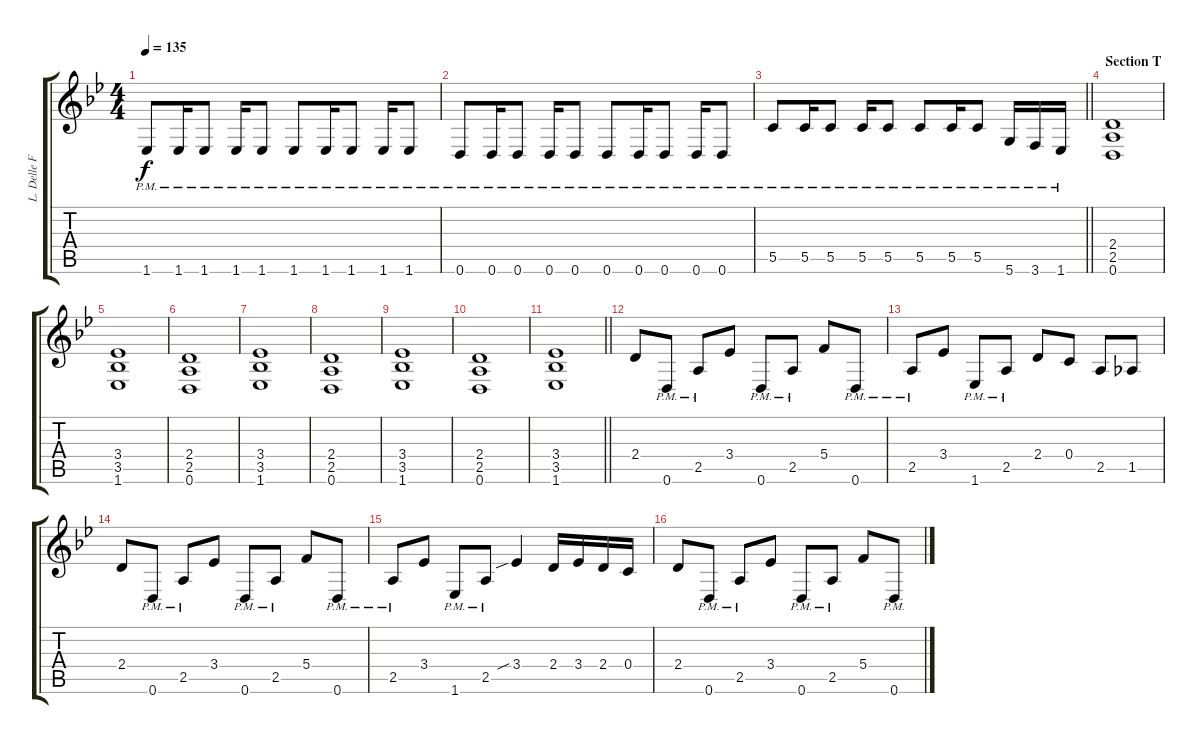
\track ("L. Delle Fave (Dist. Guitar R)" "L. Delle F") {instrument overdrivenguitar}
\staff {score tabs}
\tuning (D4 A3 F3 C3 G2 D2) {hide}
\ts (4 4)
\tempo 135
\clef g2
\ks gminor
1.6{pm}.8{dy f} 1.6{pm}.16 1.6{pm}.8 1.6{pm}.16 1.6{pm}.8 1.6{pm}.8 1.6{pm}.16 1.6{pm}.8 1.6{pm}.16 1.6{pm}.8 |
0.6{pm}.8 0.6{pm}.16 0.6{pm}.8 0.6{pm}.16 0.6{pm}.8 0.6{pm}.8 0.6{pm}.16 0.6{pm}.8 0.6{pm}.16 0.6{pm}.8 |
\barLineRight lightlight
5.5{pm}.8 5.5{pm}.16 5.5{pm}.8 5.5{pm}.16 5.5{pm}.8 5.5{pm}.8 5.5{pm}.16 5.5{pm}.8 5.6{pm}.16 3.6{pm}.16 1.6{pm}.16 |
\section ("" "Section T")
(2.4 2.5 0.6).1 |
(3.4 3.5 1.6).1 |
(2.4 2.5 0.6).1 |
(3.4 3.5 1.6).1 |
(2.4 2.5 0.6).1 |
(3.4 3.5 1.6).1 |
(2.4 2.5 0.6).1 |
\barLineRight lightlight
(3.4 3.5 1.6).1 |
2.4.8 0.6{pm}.8 2.5{pm}.8 3.4.8 0.6{pm}.8 2.5{pm}.8 5.4.8 0.6{pm}.8 |
2.5{pm}.8 3.4.8 1.6{pm}.8 2.5{pm}.8 2.4.8 0.4.8 2.5.8 1.5.8 |
2.4.8 0.6{pm}.8 2.5{pm}.8 3.4.8 0.6{pm}.8 2.5{pm}.8 5.4.8 0.6{pm}.8 |
2.5{pm}.8 3.4.8 1.6{pm}.8 2.5{pm}.8 3.4{sib}.4 2.4.16 3.4.16 2.4.16 0.4.16 |
2.4.8 0.6{pm}.8 2.5{pm}.8 3.4.8 0.6{pm}.8 2.5{pm}.8 5.4.8 0.6{pm}.8
